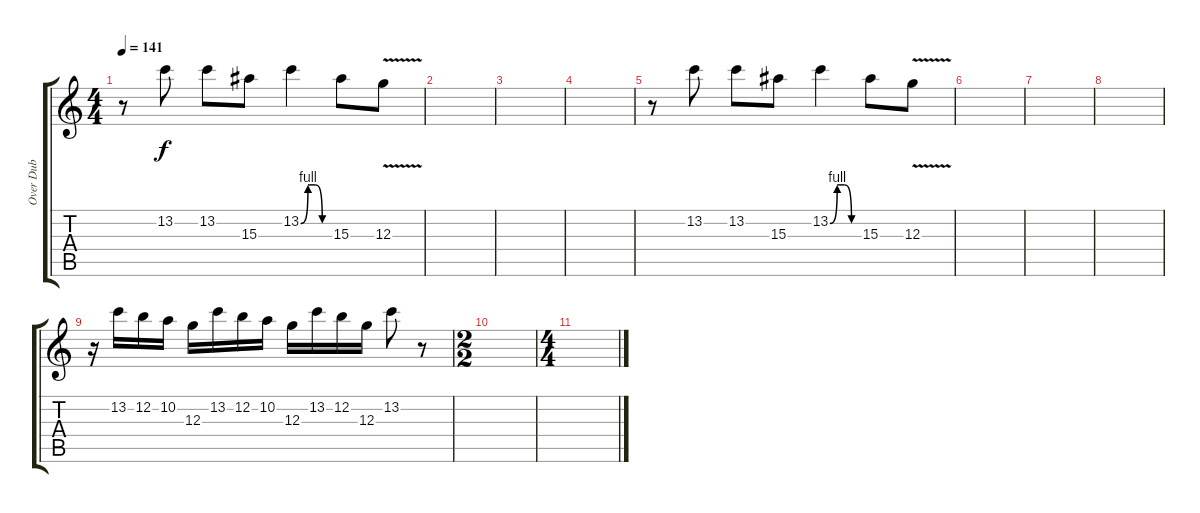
\track ("Over Dub" "Over Dub") {instrument distortionguitar}
\staff {score tabs}
\tuning (E4 B3 G3 D3 A2 E2) {hide}
\ts (4 4)
\tempo 141
\clef g2
\ks c
r.8{dy f} 13.2.8 13.2.8 15.3.8 13.2{be (custom 0 0 15 4 30 4 45 0 60 0)}.4 15.3.8 12.3{v}.8 |
|
|
|
r.8 13.2.8 13.2.8 15.3.8 13.2{be (custom 0 0 15 4 30 4 45 0 60 0)}.4 15.3.8 12.3{v}.8 |
|
|
|
r.16 13.2.16 12.2.16 10.2.16 12.3.16 13.2.16 12.2.16 10.2.16 12.3.16 13.2.16 12.2.16 12.3.16 13.2.8 r.8 |
\ts (2 2)
|
\ts (4 4)
